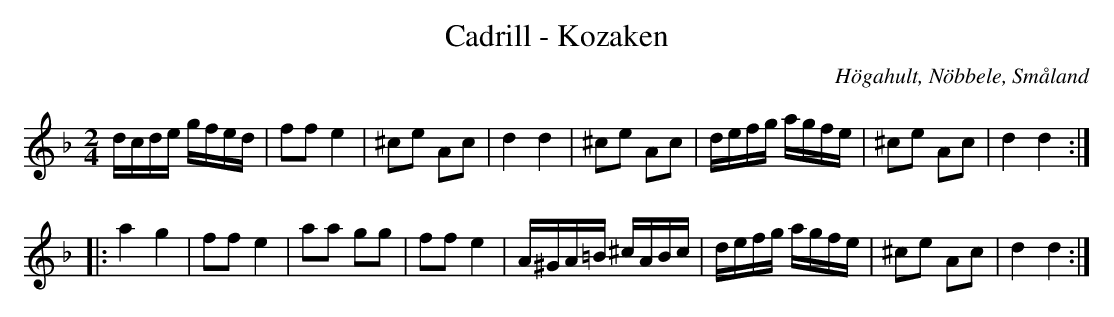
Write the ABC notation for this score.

X:1
T: Cadrill - Kozaken
O: Högahult, Nöbbele, Småland
M: 2/4
K: Dm
L: 1/16
dcde gfed|f2f2 e4|^c2e2 A2c2|d4 d4|^c2e2 A2c2|defg agfe|^c2e2 A2c2|d4 d4::
a4 g4|f2f2 e4|a2a2 g2g2|f2f2 e4|A^GA=B ^cABc|defg agfe|^c2e2 A2c2|d4 d4:|
